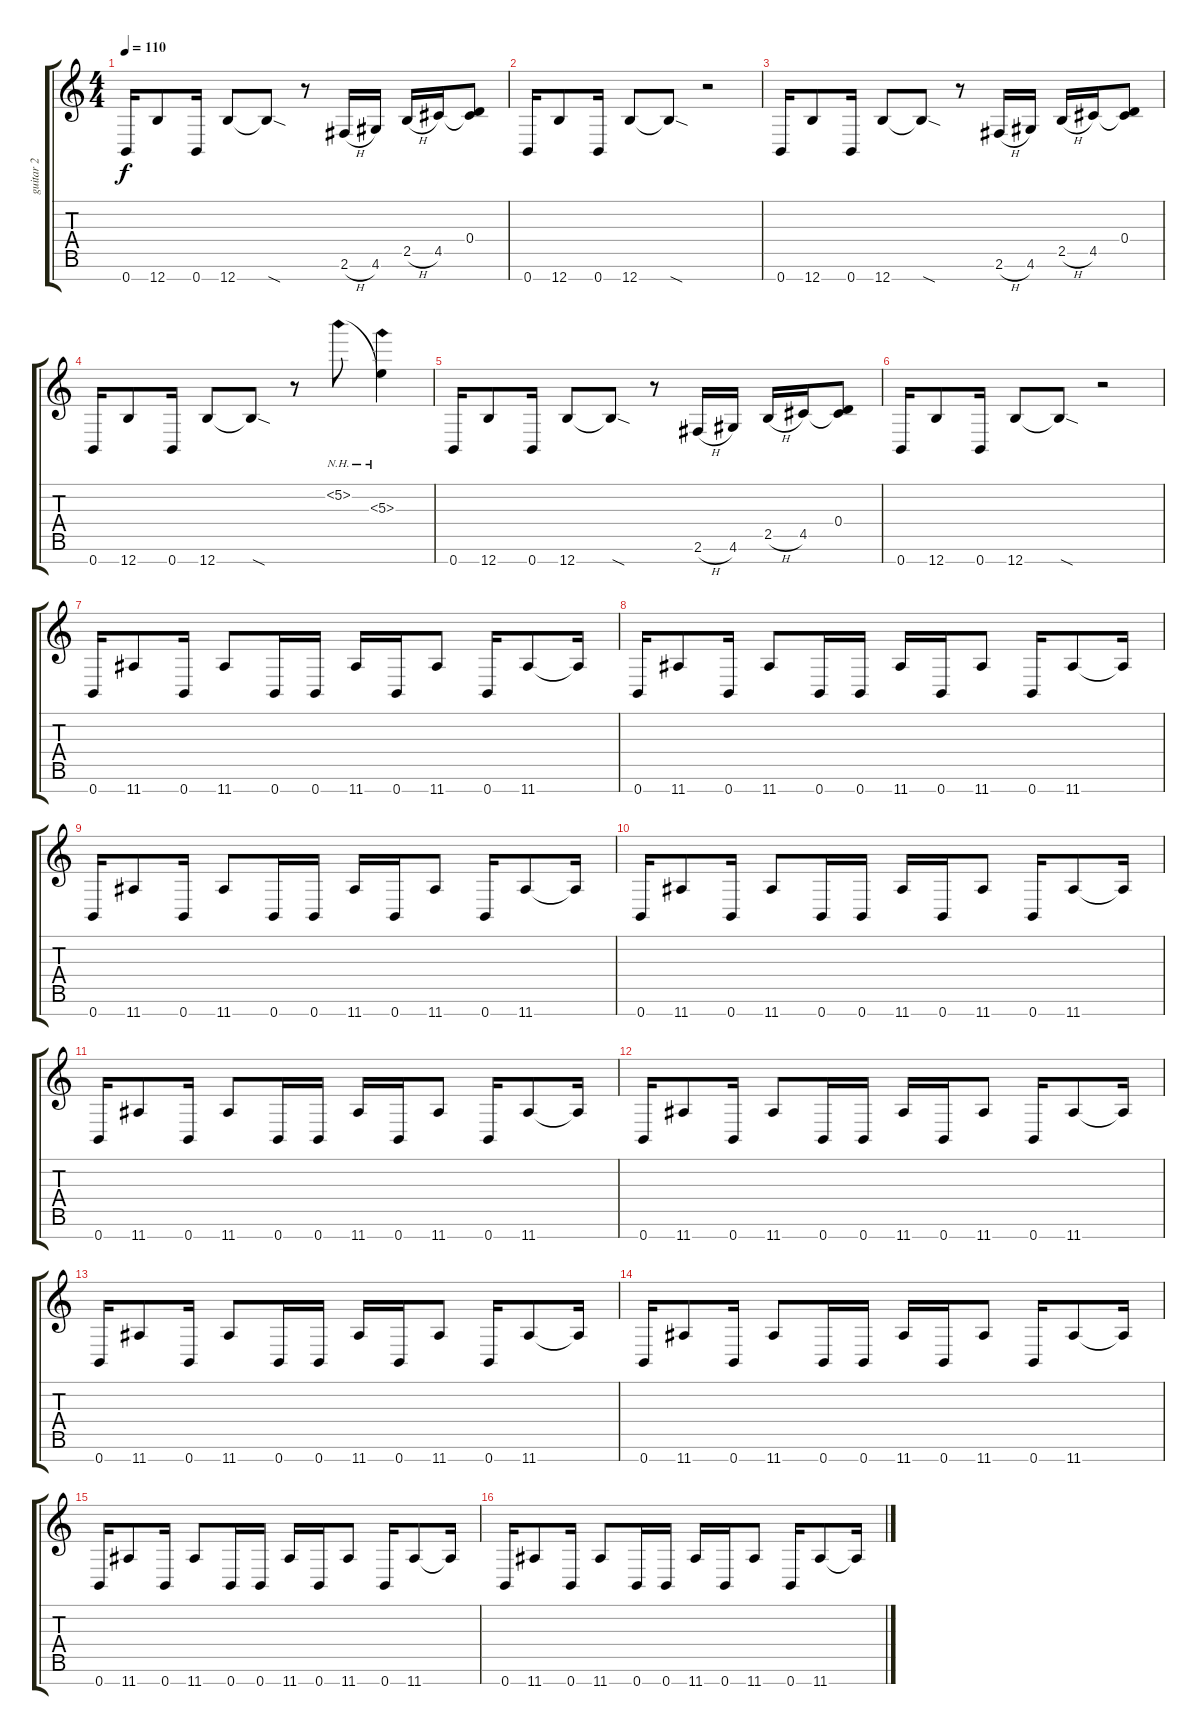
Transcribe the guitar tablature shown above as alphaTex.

\track ("guitar 2" "guitar 2") {instrument acousticguitarsteel}
\staff {score tabs}
\tuning (E4 B3 G3 D3 A2 E2 B1) {hide}
\ts (4 4)
\tempo 110
\clef g2
\ks c
0.7.16{dy f} 12.7.8 0.7.16 12.7.8 12.7{sod t}.8 r.8 2.6{h}.16 4.6.16 2.5{h}.16 4.5.16 (0.4 4.5{t}).8 |
0.7.16 12.7.8 0.7.16 12.7.8 12.7{sod t}.8 r.2 |
0.7.16 12.7.8 0.7.16 12.7.8 12.7{sod t}.8 r.8 2.6{h}.16 4.6.16 2.5{h}.16 4.5.16 (0.4 4.5{t}).8 |
0.7.16 12.7.8 0.7.16 12.7.8 12.7{sod t}.8 r.8 5.2{nh}.8 (5.2{t} 5.3{nh}).4 |
0.7.16 12.7.8 0.7.16 12.7.8 12.7{sod t}.8 r.8 2.6{h}.16 4.6.16 2.5{h}.16 4.5.16 (0.4 4.5{t}).8 |
0.7.16 12.7.8 0.7.16 12.7.8 12.7{sod t}.8 r.2 |
0.7.16 11.7.8 0.7.16 11.7.8 0.7.16 0.7.16 11.7.16 0.7.16 11.7.8 0.7.16 11.7.8 11.7{t}.16 |
0.7.16 11.7.8 0.7.16 11.7.8 0.7.16 0.7.16 11.7.16 0.7.16 11.7.8 0.7.16 11.7.8 11.7{t}.16 |
0.7.16 11.7.8 0.7.16 11.7.8 0.7.16 0.7.16 11.7.16 0.7.16 11.7.8 0.7.16 11.7.8 11.7{t}.16 |
0.7.16 11.7.8 0.7.16 11.7.8 0.7.16 0.7.16 11.7.16 0.7.16 11.7.8 0.7.16 11.7.8 11.7{t}.16 |
0.7.16 11.7.8 0.7.16 11.7.8 0.7.16 0.7.16 11.7.16 0.7.16 11.7.8 0.7.16 11.7.8 11.7{t}.16 |
0.7.16 11.7.8 0.7.16 11.7.8 0.7.16 0.7.16 11.7.16 0.7.16 11.7.8 0.7.16 11.7.8 11.7{t}.16 |
0.7.16 11.7.8 0.7.16 11.7.8 0.7.16 0.7.16 11.7.16 0.7.16 11.7.8 0.7.16 11.7.8 11.7{t}.16 |
0.7.16 11.7.8 0.7.16 11.7.8 0.7.16 0.7.16 11.7.16 0.7.16 11.7.8 0.7.16 11.7.8 11.7{t}.16 |
0.7.16 11.7.8 0.7.16 11.7.8 0.7.16 0.7.16 11.7.16 0.7.16 11.7.8 0.7.16 11.7.8 11.7{t}.16 |
0.7.16 11.7.8 0.7.16 11.7.8 0.7.16 0.7.16 11.7.16 0.7.16 11.7.8 0.7.16 11.7.8 11.7{t}.16
